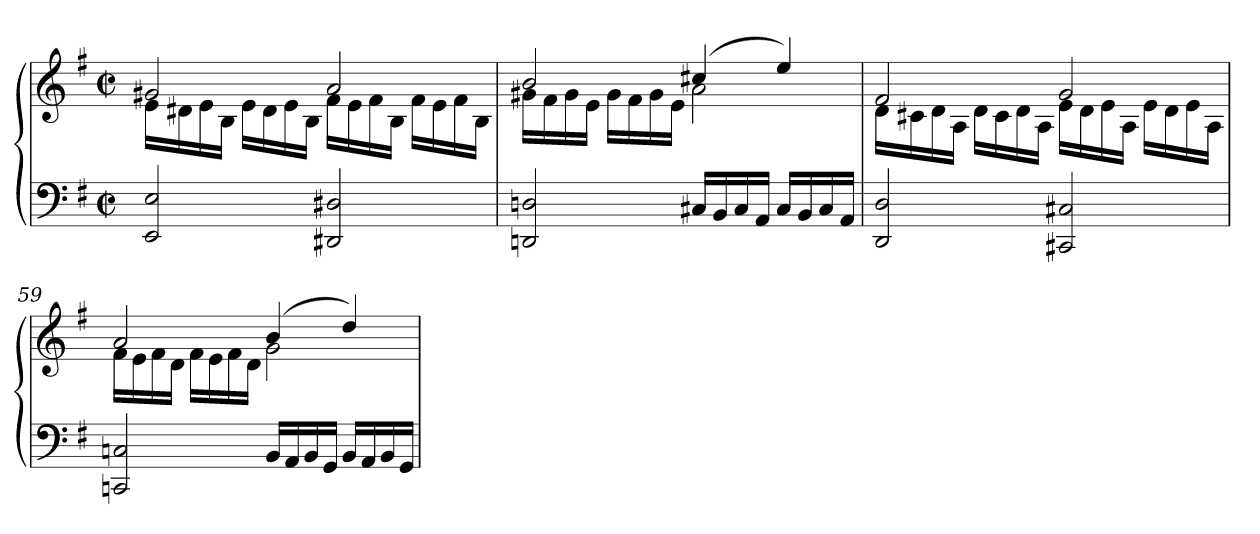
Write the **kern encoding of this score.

**kern	**kern
*part1	*part1
*staff2	*staff1
*clefF4	*clefG2
*k[f#]	*k[f#]
*G:	*G:
*M2/2	*M2/2
*met(c|)	*met(c|)
=	=
*	*^
2EE 2E	2g#X	16eLL
.	.	16d#X
.	.	16e
.	.	16BJJ
.	.	16eLL
.	.	16d#
.	.	16e
.	.	16BJJ
2DD#X 2D#X	2a	16f#LL
.	.	16e
.	.	16f#
.	.	16BJJ
.	.	16f#LL
.	.	16e
.	.	16f#
.	.	16BJJ
=57	=57	=57
2DDn 2Dn	2b	16g#XLL
.	.	16f#
.	.	16g#
.	.	16eJJ
.	.	16g#LL
.	.	16f#
.	.	16g#
.	.	16eJJ
16C#XLL	(4cc#X	2a
16BB	.	.
16C#	.	.
16AAJJ	.	.
16C#LL	4ee)	.
16BB	.	.
16C#	.	.
16AAJJ	.	.
=58	=58	=58
2DD 2D	2f#	16dLL
.	.	16c#X
.	.	16d
.	.	16AJJ
.	.	16dLL
.	.	16c#
.	.	16d
.	.	16AJJ
2CC#X 2C#X	2g	16eLL
.	.	16d
.	.	16e
.	.	16AJJ
.	.	16eLL
.	.	16d
.	.	16e
.	.	16AJJ
=59	=59	=59
2CCn 2Cn	2a	16f#LL
.	.	16e
.	.	16f#
.	.	16dJJ
.	.	16f#LL
.	.	16e
.	.	16f#
.	.	16dJJ
16BBLL	(4b	2g
16AA	.	.
16BB	.	.
16GGJJ	.	.
16BBLL	4dd)	.
16AA	.	.
16BB	.	.
16GGJJ	.	.
*	*v	*v
=	=
*-	*-
